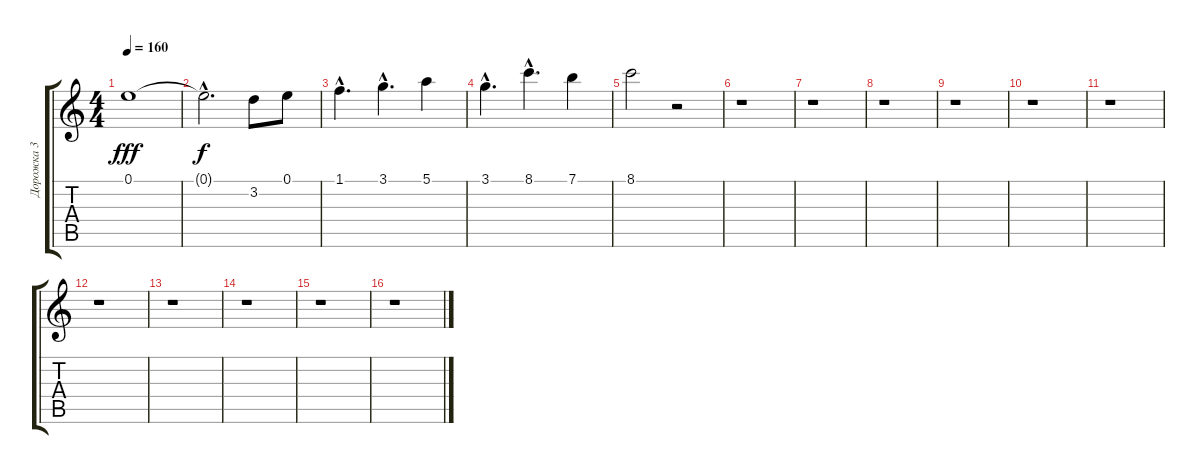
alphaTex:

\track ("Дорожка 3" "Дорожка 3") {instrument overdrivenguitar}
\staff {score tabs}
\tuning (E4 B3 G3 D3 A2 E2) {hide}
\ts (4 4)
\tempo 160
\clef g2
\ks c
0.1.1{dy fff} |
0.1{hac t}.2{d dy f} 3.2.8 0.1.8 |
1.1{hac}.4{d} 3.1{hac}.4{d} 5.1.4 |
3.1{hac}.4{d} 8.1{hac}.4{d} 7.1.4 |
8.1.2 r.2 |
r.1 |
r.1 |
r.1 |
r.1 |
r.1 |
r.1 |
r.1 |
r.1 |
r.1 |
r.1 |
r.1
